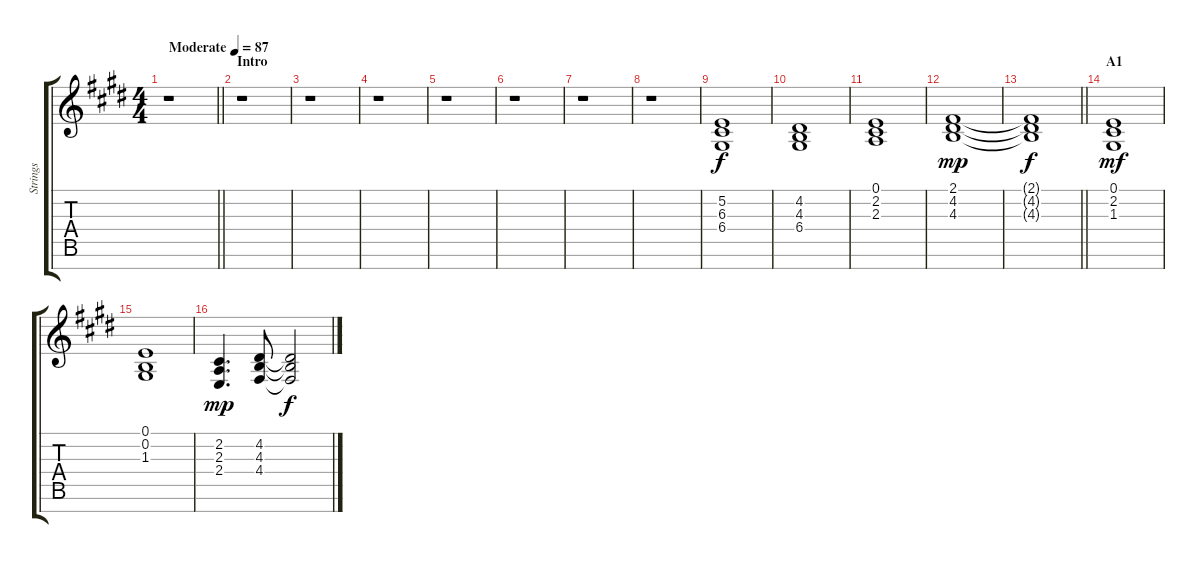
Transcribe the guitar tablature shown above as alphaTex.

\track ("Strings" "Strings") {instrument stringensemble2}
\staff {score tabs}
\tuning (E4 B3 G3 D3 A2 E2 B1) {hide}
\ts (4 4)
\tempo (87 "Moderate")
\clef g2
\barLineRight lightlight
\ks e
r.1{dy f instrument stringensemble2} |
\section ("" "Intro")
r.1 |
r.1 |
r.1 |
r.1 |
r.1 |
r.1 |
r.1 |
(5.2 6.3 6.4).1 |
(4.2 4.3 6.4).1 |
(0.1 2.2 2.3).1 |
(2.1 4.2 4.3).1{dy mp volume 0} |
\barLineRight lightlight
(2.1{t} 4.2{t} 4.3{t}).1{dy f} |
\section ("" "A1")
(0.1 2.2 1.3).1{dy mf volume 6} |
(0.1 0.2 1.3).1{volume 8} |
(2.2 2.3 2.4).4{d dy mp} (4.2 4.3 4.4).8 (4.2{t} 4.3{t} 4.4{t}).2{dy f}
